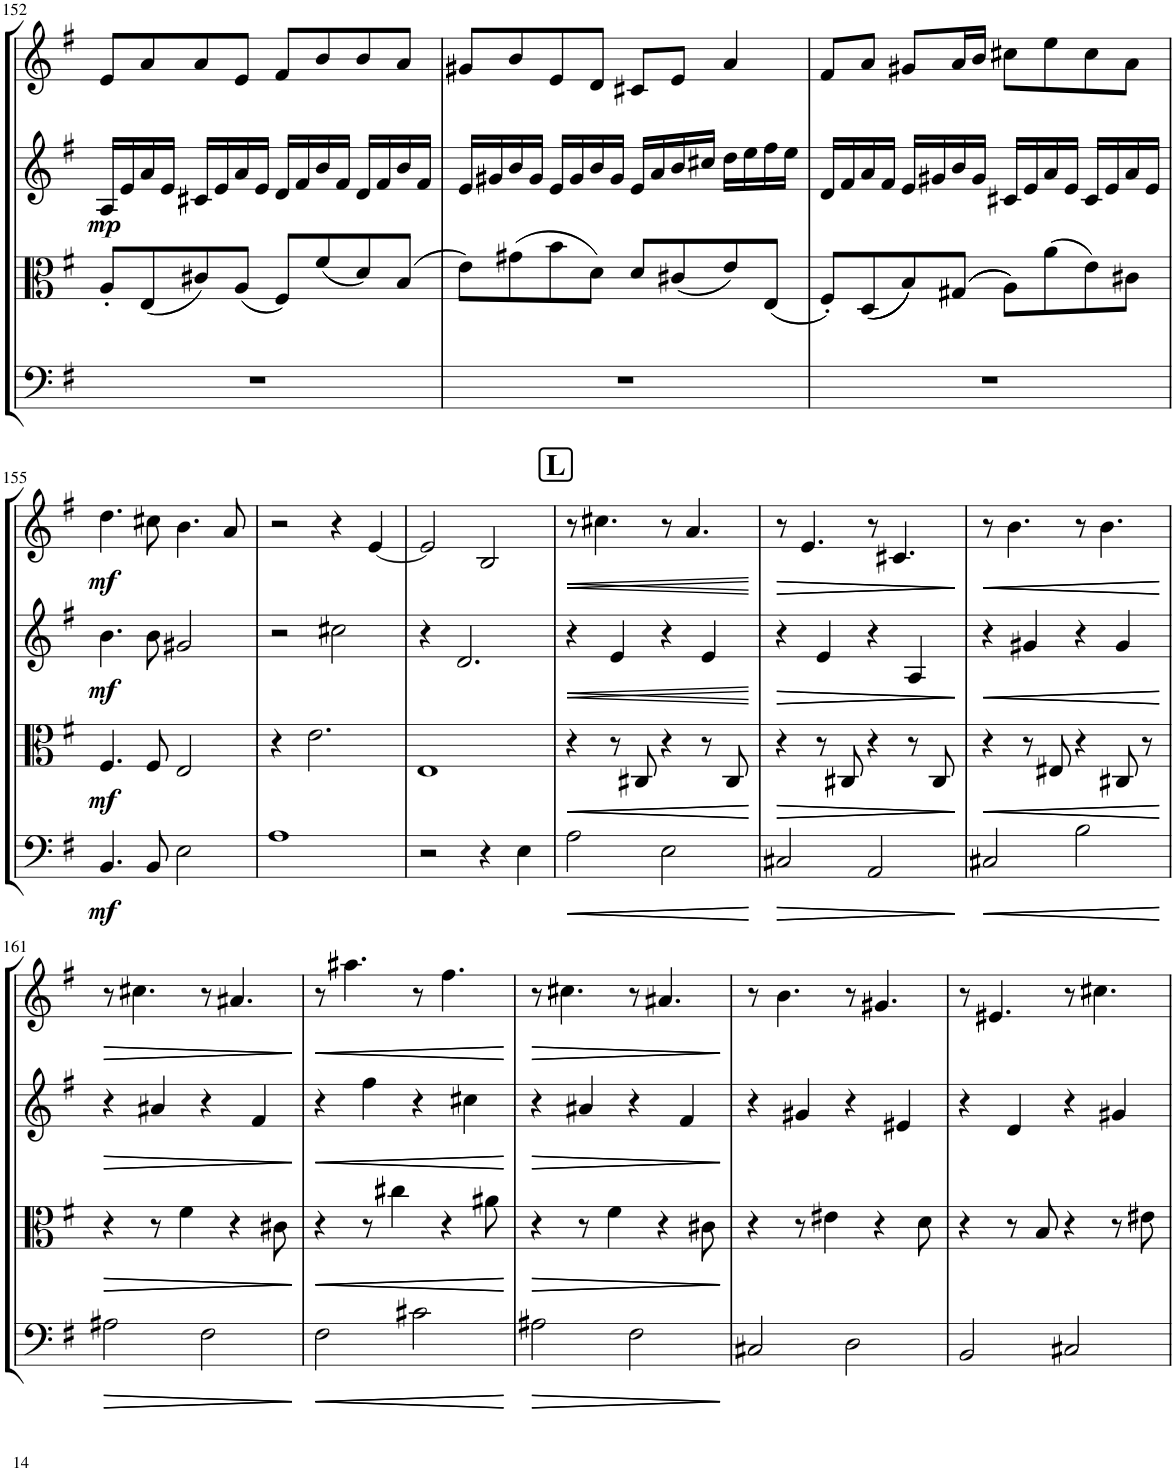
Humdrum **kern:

**kern	**dynam	**kern	**dynam	**kern	**dynam	**kern	**dynam
*part4	*part4	*part3	*part3	*part2	*part2	*part1	*part1
*staff4	*staff4	*staff3	*staff3	*staff2	*staff2	*staff1	*staff1
*I"Violoncello	*	*I"Viola	*	*I"Violin II	*	*I"Violin I	*
*I'Vc	*	*I'Vla	*	*I'Vln	*	*I'Vln	*
!!LO:PB:g=z
*clefF4	*	*clefC3	*	*clefG2	*	*clefG2	*
*k[f#]	*	*k[f#]	*	*k[f#]	*	*k[f#]	*
*M4/4	*	*M4/4	*	*M4/4	*	*M4/4	*
=152	=152	=152	=152	=152	=152	=152	=152
!	!	!	!	!	!LO:DY:b	!	!
1r	.	8A'/L	.	16A/LL	mp	8e/L	.
.	.	.	.	16e/	.	.	.
.	.	((8E/	.	16a/	.	8a/	.
.	.	.	.	16e/JJ	.	.	.
.	.	8c#X/))	.	16c#X/LL	.	8a/	.
.	.	.	.	16e/	.	.	.
.	.	((8A/J	.	16a/	.	8e/J	.
.	.	.	.	16e/JJ	.	.	.
.	.	8F#/L))	.	16d/LL	.	8f#/L	.
.	.	.	.	16f#/	.	.	.
.	.	((8f#/	.	16b/	.	8b/	.
.	.	.	.	16f#/JJ	.	.	.
.	.	8d/))	.	16d/LL	.	8b/	.
.	.	.	.	16f#/	.	.	.
.	.	((8B/J	.	16b/	.	8a/J	.
.	.	.	.	16f#/JJ	.	.	.
=153	=153	=153	=153	=153	=153	=153	=153
1r	.	8e\L))	.	16e/LL	.	8g#X/L	.
.	.	.	.	16g#X/	.	.	.
.	.	((8g#X\	.	16b/	.	8b/	.
.	.	.	.	16g#/JJ	.	.	.
.	.	8b\	.	16e/LL	.	8e/	.
.	.	.	.	16g#/	.	.	.
.	.	8d\J))	.	16b/	.	8d/J	.
.	.	.	.	16g#/JJ	.	.	.
.	.	8d/L	.	16e/LL	.	8c#X/L	.
.	.	.	.	16a/	.	.	.
.	.	((8c#X/	.	16b/	.	8e/J	.
.	.	.	.	16cc#X/JJ	.	.	.
.	.	8e/))	.	16dd\LL	.	4a/	.
.	.	.	.	16ee\	.	.	.
.	.	((8E/J	.	16ff#\	.	.	.
.	.	.	.	16ee\JJ	.	.	.
=154	=154	=154	=154	=154	=154	=154	=154
1r	.	8F#'/L))	.	16d/LL	.	8f#/L	.
.	.	.	.	16f#/	.	.	.
.	.	((((8D/	.	16a/	.	8a/J	.
.	.	.	.	16f#/JJ	.	.	.
.	.	8B/))))	.	16e/LL	.	8g#X/L	.
.	.	.	.	16g#X/	.	.	.
.	.	((((8G#X/J	.	16b/	.	16a/L	.
.	.	.	.	16g#/JJ	.	16b/JJ	.
.	.	8A\L))))	.	16c#X/LL	.	8cc#X\L	.
.	.	.	.	16e/	.	.	.
.	.	((8a\	.	16a/	.	8ee\	.
.	.	.	.	16e/JJ	.	.	.
.	.	8e\))	.	16c#/LL	.	8cc#\	.
.	.	.	.	16e/	.	.	.
.	.	8c#X\J	.	16a/	.	8a\J	.
.	.	.	.	16e/JJ	.	.	.
!!LO:LB:g=z
=155	=155	=155	=155	=155	=155	=155	=155
!	!LO:DY:b	!	!LO:DY:b	!	!LO:DY:b	!	!LO:DY:b
4.BB/	mf	4.F#/	mf	4.b\	mf	4.dd\	mf
8BB/	.	8F#/	.	8b\	.	8cc#X\	.
2E\	.	2E/	.	2g#X/	.	4.b\	.
.	.	.	.	.	.	8a/	.
=156	=156	=156	=156	=156	=156	=156	=156
1A	.	4r	.	2r	.	2r	.
.	.	2.e\	.	.	.	.	.
.	.	.	.	2cc#X\	.	4r	.
.	.	.	.	.	.	[4e/	.
=157	=157	=157	=157	=157	=157	=157	=157
2r	.	1E	.	4r	.	2e/]	.
.	.	.	.	2.d/	.	.	.
4r	.	.	.	.	.	2B/	.
4E\	.	.	.	.	.	.	.
!!LO:REH:place=s1:a:B:cj:fs=14:t=L
=158	=158	=158	=158	=158	=158	=158	=158
!	!LO:HP:b	!	!LO:HP:b	!	!LO:HP:b	!	!LO:HP:b
2A\	<	4r	<	4r	<	8r	<
!	!	!	!	!	!	!	!LO:HP:b
.	.	.	.	.	.	4.cc#X\	<
!	!	!	!LO:HP:b	!	!LO:HP:b	!	!
.	.	8r	<	4e/	<	.	.
.	.	8C#X/	.	.	.	.	.
!	!LO:HP:b	!	!	!	!	!	!
2E\	<	4r	.	4r	.	8r	.
.	.	.	.	.	.	4.a/	.
.	.	8r	.	4e/	.	.	.
.	.	8C#/	.	.	.	.	.
.	[ [	.	[ [	.	[ [	.	[ [
=159	=159	=159	=159	=159	=159	=159	=159
!	!LO:HP:b	!	!LO:HP:b	!	!LO:HP:b	!	!LO:HP:b
2C#X/	>	4r	>	4r	>	8r	>
!	!	!	!	!	!	!	!LO:HP:b
.	.	.	.	.	.	4.e/	>
!	!	!	!LO:HP:b	!	!LO:HP:b	!	!
.	.	8r	>	4e/	>	.	.
.	.	8C#X/	.	.	.	.	.
!	!LO:HP:b	!	!	!	!	!	!
2AA/	>	4r	.	4r	.	8r	.
.	.	.	.	.	.	4.c#X/	.
.	.	8r	.	4A/	.	.	.
.	.	8C#/	.	.	.	.	.
.	] ]	.	] ]	.	] ]	.	] ]
=160	=160	=160	=160	=160	=160	=160	=160
!	!LO:HP:b	!	!LO:HP:b	!	!LO:HP:b	!	!LO:HP:b
2C#X/	<	4r	<	4r	<	8r	<
!	!	!	!	!	!	!	!LO:HP:b
.	.	.	.	.	.	4.b\	<
!	!	!	!LO:HP:b	!	!LO:HP:b	!	!
.	.	8r	<	4g#X/	<	.	.
.	.	8E#X/	.	.	.	.	.
!	!LO:HP:b	!	!	!	!	!	!
2B\	<	4r	.	4r	.	8r	.
.	.	.	.	.	.	4.b\	.
.	.	8C#X/	.	4g#/	.	.	.
.	.	8r	.	.	.	.	.
.	[ [	.	[ [	.	[ [	.	[ [
!!LO:LB:g=z
=161	=161	=161	=161	=161	=161	=161	=161
!	!LO:HP:b	!	!LO:HP:b	!	!LO:HP:b	!	!LO:HP:b
2A#X\	>	4r	>	4r	>	8r	>
!	!	!	!	!	!	!	!LO:HP:b
.	.	.	.	.	.	4.cc#X\	>
!	!	!	!LO:HP:b	!	!LO:HP:b	!	!
.	.	8r	>	4a#X/	>	.	.
.	.	4f#\	.	.	.	.	.
!	!LO:HP:b	!	!	!	!	!	!
2F#\	>	.	.	4r	.	8r	.
.	.	4r	.	.	.	4.a#X/	.
.	.	.	.	4f#/	.	.	.
.	.	8c#X\	.	.	.	.	.
.	] ]	.	] ]	.	] ]	.	] ]
=162	=162	=162	=162	=162	=162	=162	=162
!	!LO:HP:b	!	!LO:HP:b	!	!LO:HP:b	!	!LO:HP:b
2F#\	<	4r	<	4r	<	8r	<
!	!	!	!	!	!	!	!LO:HP:b
.	.	.	.	.	.	4.aa#X\	<
!	!	!	!LO:HP:b	!	!LO:HP:b	!	!
.	.	8r	<	4ff#\	<	.	.
.	.	4cc#X\	.	.	.	.	.
!	!LO:HP:b	!	!	!	!	!	!
2c#X\	<	.	.	4r	.	8r	.
.	.	4r	.	.	.	4.ff#\	.
.	.	.	.	4cc#X\	.	.	.
.	.	8a#X\	.	.	.	.	.
.	[ [	.	[ [	.	[ [	.	[ [
=163	=163	=163	=163	=163	=163	=163	=163
!	!LO:HP:b	!	!LO:HP:b	!	!LO:HP:b	!	!LO:HP:b
2A#X\	>	4r	>	4r	>	8r	>
!	!	!	!	!	!	!	!LO:HP:b
.	.	.	.	.	.	4.cc#X\	>
!	!	!	!LO:HP:b	!	!LO:HP:b	!	!
.	.	8r	>	4a#X/	>	.	.
.	.	4f#\	.	.	.	.	.
!	!LO:HP:b	!	!	!	!	!	!
2F#\	>	.	.	4r	.	8r	.
.	.	4r	.	.	.	4.a#X/	.
.	.	.	.	4f#/	.	.	.
.	.	8c#X\	.	.	.	.	.
.	] ]	.	] ]	.	] ]	.	] ]
=164	=164	=164	=164	=164	=164	=164	=164
2C#X/	.	4r	.	4r	.	8r	.
.	.	.	.	.	.	4.b\	.
.	.	8r	.	4g#X/	.	.	.
.	.	4e#X\	.	.	.	.	.
2D\	.	.	.	4r	.	8r	.
.	.	4r	.	.	.	4.g#X/	.
.	.	.	.	4e#X/	.	.	.
.	.	8d\	.	.	.	.	.
=165	=165	=165	=165	=165	=165	=165	=165
2BB/	.	4r	.	4r	.	8r	.
.	.	.	.	.	.	4.e#X/	.
.	.	8r	.	4d/	.	.	.
.	.	8B/	.	.	.	.	.
2C#X/	.	4r	.	4r	.	8r	.
.	.	.	.	.	.	4.cc#X\	.
.	.	8r	.	4g#X/	.	.	.
.	.	8e#X\	.	.	.	.	.
=	=	=	=	=	=	=	=
*-	*-	*-	*-	*-	*-	*-	*-
